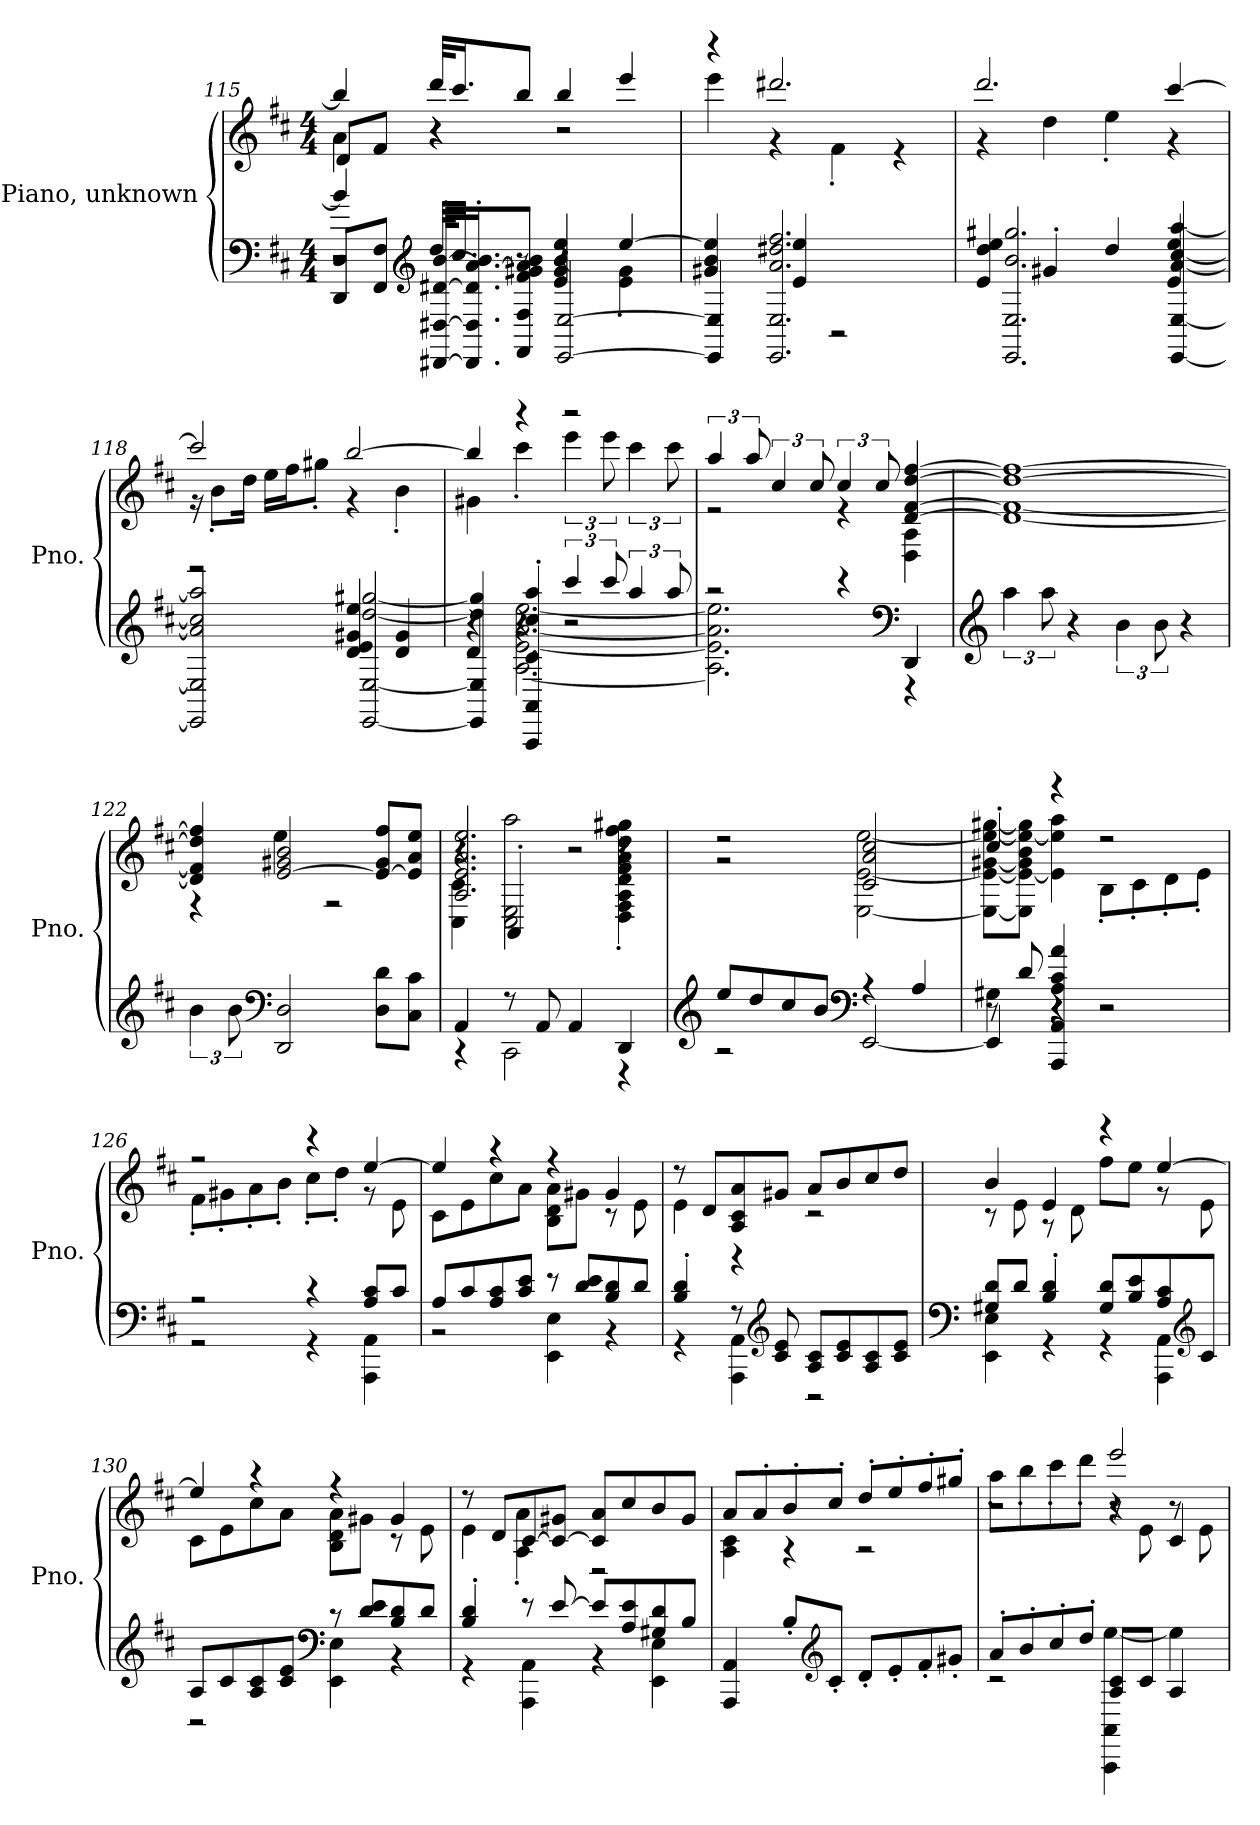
**kern	**kern
*part1	*part1
*staff2	*staff1
*I"Piano, unknown	*
*I'Pno.	*
!!LO:LB:g=z
*clefF4	*clefG2
*k[f#c#]	*k[f#c#]
*M4/4	*M4/4
=115	=115
*^	*^
*	*^	*	*^
4b/]	2r	8DD/ 8D/L	4bb/]	4a\	8d/L
.	.	8FF#/ 8F#/J	.	.	8f#/J
*clefG2	*	*	*	*	*
32dd/KLL	.	[32DD#X/' [32D#X/' [32d#X/' [32b/'KLL	4r	4r	32ddd/KLL
16.cc#/JJ	.	16.DD#/]' 16.D#/]' 16.d#/]' [16.a/' 16.b/]'J	.	.	16.ccc#/J
8r	.	8FF#/ 8F#/ 8f#/ 8g#X/ 8a/] 8b/J	.	.	8bb/J
[2EE/ [2E/	4r	4e/ 4g#/ 4b/ 4ee/	2r	2r	4bb/
.	4e\' 4g#\'	[4ee/	.	.	4eee/
*	*v	*v	*	*	*
*	*	*	*v	*v
=116	=116	=116	=116
4EE/] 4E/]	4g#X/ 4b/ 4ee/]	4r	4eee\
2.EE/ 2.E/ 2.a/ 2.dd#X/ 2.ff#/	4e/ 4ee/	2.ddd#X/	4r
.	2r	.	4f#'\
.	.	.	4r
=117	=117	=117	=117
4e/ 4dd/ 4ee/	2.EE/ 2.E/ 2.b/ 2.gg#X/	2.ddd/	4r
4g#X'/	.	.	4dd\
4dd/	.	.	4ee'\
4e/ 4ee/	[4EE/ [4E/ [4a/ [4cc#/ [4aa/	[4ccc#/	4r
=118	=118	=118	=118
2r	2EE/] 2E/] 2a/] 2cc#/] 2aa/]	2ccc#/]	16r
.	.	.	8b'\L
.	.	.	16dd\Jk
.	.	.	16ee\LL
.	.	.	16ff#\J
.	.	.	8gg#X'\J
4d/ 4e/ 4g#X/ 4ee/	[2EE/ [2E/ [2dd/ [2gg#X/	[2bb/	4r
4d/ 4g#/	.	.	4b'\
!!LO:LB:g=z	!!
=119	=119	=119	=119
*	*^	*	*
4d/	4r	4EE/] 4E/] 4dd/] 4gg#/]	4bb/]	4g#X\
4r	[2.A\ [2.e\ [2.a\ [2.ee\	4AAA/' 4AA/' 4c#/' 4cc#/' 4aa/'	4r	4ccc#'\
6ccc#/	.	2r	2r	6eee\
12ccc#/	.	.	.	12eee\
6aa/	.	.	.	6ccc#\
12aa/	.	.	.	12ccc#\
*	*v	*v	*	*
=120	=120	=120	=120
2r	2.A\] 2.e\] 2.a\] 2.ee\]	6aa/	2r
.	.	12aa/	.
.	.	6cc#/	.
.	.	12cc#/	.
4r	.	6cc#/	4r
.	.	12cc#/	.
*clefF4	*	*	*
4DD/	4r	[4d/ [4f#/ [4dd/ [4ff#/	4D\ 4A\
*v	*v	*	*
*	*v	*v
=121	=121
*clefG2	*
6aa\	1d_ 1f#_ 1dd_ 1ff#_
12aa\	.
4r	.
6b\	.
12b\	.
4r	.
=122	=122
*	*^
6b\	4d/] 4f#/] 4dd/] 4ff#/]	4r
12b\	.	.
*clefF4	*	*
2DD/ 2D/	[2e/ 2g#X/ 2b/	4ee\
.	.	2r
8D\ 8d\L	8e/_ 8g#/ 8ff#/L	.
8C#\ 8c#\J	8e/] 8a/ 8ee/J	.
!!LO:LB:g=z
=123	=123	=123
*^	*	*^
4AA/	4r	2.A/ 2.e/ 2.a/ 2.ee/	4C#\ 4c#\	4r
8r	2CC#\	.	2C#\ 2E\ 2aa\	4AA'/
8AA/	.	.	.	.
4AA/	.	.	.	2r
4DD/	4r	4r	4D\' 4F#\' 4A\' 4d\' 4f#\' 4a\' 4dd\' 4ff#\' 4gg#X\'	.
*	*	*v	*v	*v
=124	=124	=124
*clefG2	*	*
*	*	*^
8ee/L	2r	2r	2r
8dd/	.	.	.
8cc#/	.	.	.
8b/J	.	.	.
*clefF4	*	*	*
4r	[2EE/	2c#/ 2a/ 2cc#/	[2E\ [2e\ [2ee\
4A/	.	.	.
=125	=125	=125	=125
*	*^	*	*
8r	4G#X\	4EE/]	4cc#'/	8E\_ 8e\_ [8g#X\ 8ee\_ [8gg#X\L
8d/	.	.	.	8E\] 8e\_ 8g#\] 8b\ 8ee\_ 8gg#\]J
4AAA/ 4AA/ 4A/ 4c#/ 4a/	4r	4r	4r	4e\] 4ee\] 4aa\
2r	2r	2r	2r	8B'\L
.	.	.	.	8c#'\
.	.	.	.	8d'\
.	.	.	.	8e'\J
*	*v	*v	*	*
=126	=126	=126	=126
2r	2r	2r	8f#'\L
.	.	.	8g#X'\
.	.	.	8a'\
.	.	.	8b'\J
4r	4r	4r	8cc#'\L
.	.	.	8dd'\J
8A/ 8c#/L	4AAA\ 4AA\	[4ee/	8r
8c#/J	.	.	8e\
!!LO:LB:g=z	!!
=127	=127	=127	=127
8A/L	2r	4ee/]	8c#\L
8c#/	.	.	8e\
8A/ 8c#/	.	4r	8cc#\
8c#/ 8e/J	.	.	8a\J
8r	4EE\ 4E\	4r	8B\ 8d\ 8a\L
8d/ 8e/L	.	.	8g#X\J
8B/ 8d/	4r	4g#/	8r
8d/J	.	.	8e\
=128	=128	=128	=128
4B/' 4d/'	4r	8r	4e\
.	.	8d/L	.
8r	4AAA\ 4AA\	8A/ 8c#/ 8a/	4r
*clefG2	*	*	*
8c#/ 8e/	.	8g#X/J	.
8A/ 8c#/L	2r	8a/L	2r
8c#/ 8e/	.	8b/	.
8A/ 8c#/	.	8cc#/	.
8c#/ 8e/J	.	8dd/J	.
=129	=129	=129	=129
*clefF4	*	*	*
8G#X/ 8d/L	4EE\ 4E\	4b/	8r
8d/J	.	.	8e\
4B/' 4d/'	4r	4e/	8r
.	.	.	8d\
8G#/ 8d/L	4r	4r	8ff#\L
8B/ 8e/	.	.	8ee\J
8A/ 8c#/	4AAA\ 4AA\	[4ee/	8r
*clefG2	*	*	*
8c#/J	.	.	8e\
!!LO:LB:g=z	!!
=130	=130	=130	=130
8A/L	2r	4ee/]	8c#\L
8c#/	.	.	8e\
8A/ 8c#/	.	4r	8cc#\
8c#/ 8e/J	.	.	8a\J
*clefF4	*	*	*
8r	4EE\ 4E\	4r	8B\ 8d\ 8a\L
8d/ 8e/L	.	.	8g#X\J
8B/ 8d/	4r	4g#/	8r
8d/J	.	.	8e\
=131	=131	=131	=131
4B/' 4d/'	4r	8r	4e\
.	.	8d/L	.
8r	4AAA\ 4AA\	[8c#/	4A\' 4a\'
[8e/	.	8c#/_ 8g#X/J	.
8e/L]	4r	8c#/] 8a/L	2r
8A/ 8e/	.	8cc#/	.
8G#X/ 8d/	4EE\ 4E\	8b/	.
8B/J	.	8g#/J	.
*v	*v	*	*
=132	=132	=132
4AAA/ 4AA/	8a/L	4A\ 4c#\
.	8a'/	.
8B'/L	8b'/	4r
*clefG2	*	*
8c#'/J	8cc#'/J	.
8d'/L	8dd'/L	2r
8e'/	8ee'/	.
8f#'/	8ff#'/	.
8g#X'/J	8gg#X'/J	.
!!LO:PB:g=z
=133	=133	=133
*^	*	*^
8a'/L	2r	2r	8aa'\L	2r
8b'/	.	.	8bb'\	.
8cc#'/	.	.	8ccc#'\	.
8dd'/J	.	.	8ddd'\J	.
8A/ 8c#/L	4AAA\ 4AA\ [4ee\	2eee/	8r	4r
8c#/J	.	.	8e\	.
4A/	4ee\]	.	8r	4c#/
.	.	.	8e\	.
*v	*v	*	*	*
*	*v	*v	*v
=	=
*-	*-
